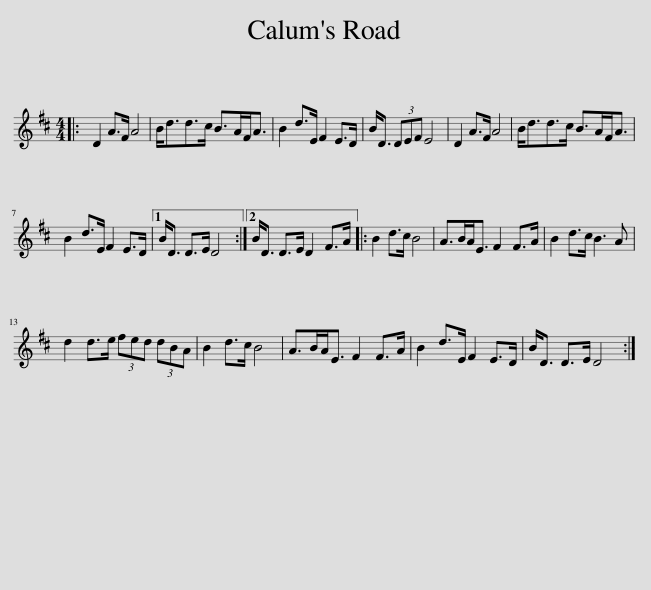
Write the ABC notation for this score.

X:1
L:1/8
M:4/4
I:linebreak $
K:D
V:1 treble
V:1
|: D2 A>F A4 | B<dd>c B>AF<A | B2 d>E F2 E>D | B<D (3DEF E4 | D2 A>F A4 | %5
 B<dd>c B>AF<A |$ B2 d>E F2 E>D |1 B<D D>E D4 :|2 B<D D>E D2 F>A |: B2 d>c B4 | %10
 A>BA<E F2 F>A | B2 d>c B3 A |$ d2 d>e (3fed (3dBA | B2 d>c B4 | A>BA<E F2 F>A | %15
 B2 d>E F2 E>D | B<D D>E D4 :| %17
